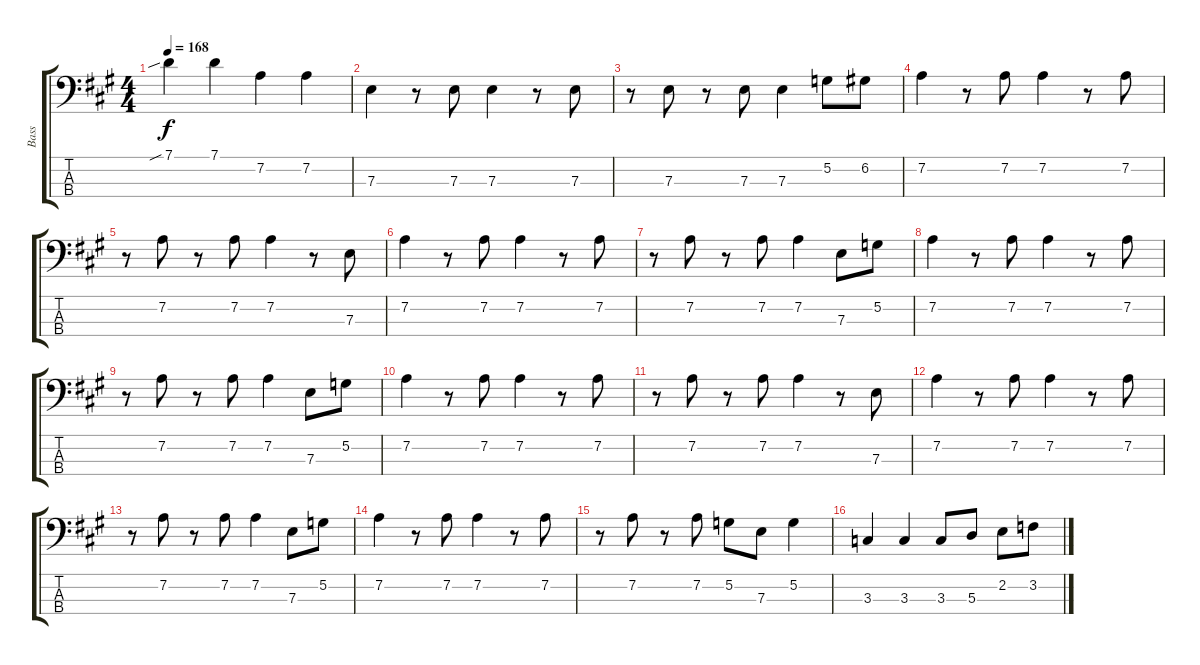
\track ("Bass" "Bass") {instrument electricbassfinger}
\staff {score tabs}
\tuning (G2 D2 A1 E1) {hide}
\ts (4 4)
\tempo 168
\clef f4
\ks a
7.1{sib}.4{dy f} 7.1.4 7.2.4 7.2.4 |
7.3.4 r.8 7.3.8 7.3.4 r.8 7.3.8 |
r.8 7.3.8 r.8 7.3.8 7.3.4 5.2.8 6.2.8 |
7.2.4 r.8 7.2.8 7.2.4 r.8 7.2.8 |
r.8 7.2.8 r.8 7.2.8 7.2.4 r.8 7.3.8 |
7.2.4 r.8 7.2.8 7.2.4 r.8 7.2.8 |
r.8 7.2.8 r.8 7.2.8 7.2.4 7.3.8 5.2.8 |
7.2.4 r.8 7.2.8 7.2.4 r.8 7.2.8 |
r.8 7.2.8 r.8 7.2.8 7.2.4 7.3.8 5.2.8 |
7.2.4 r.8 7.2.8 7.2.4 r.8 7.2.8 |
r.8 7.2.8 r.8 7.2.8 7.2.4 r.8 7.3.8 |
7.2.4 r.8 7.2.8 7.2.4 r.8 7.2.8 |
r.8 7.2.8 r.8 7.2.8 7.2.4 7.3.8 5.2.8 |
7.2.4 r.8 7.2.8 7.2.4 r.8 7.2.8 |
r.8 7.2.8 r.8 7.2.8 5.2.8 7.3.8 5.2.4 |
3.3.4 3.3.4 3.3.8 5.3.8 2.2.8 3.2.8
